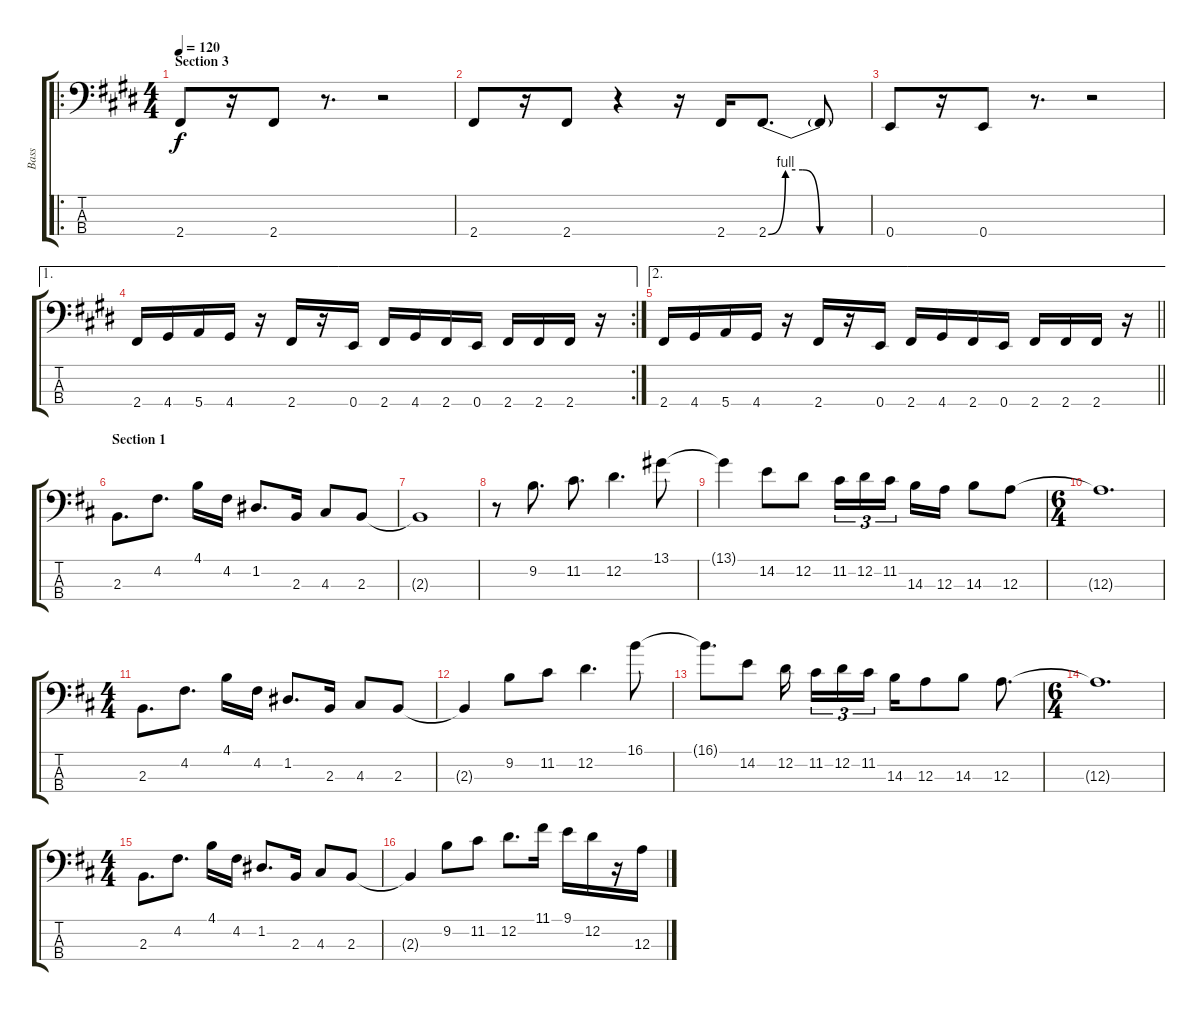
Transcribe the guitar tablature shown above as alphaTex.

\track ("Bass" "Bass") {instrument electricbassfinger}
\staff {score tabs}
\tuning (G2 D2 A1 E1) {hide}
\ro
\ts (4 4)
\section ("" "Section 3")
\tempo 120
\clef f4
\ks e
2.4.8{dy f} r.16 2.4.8 r.8{d} r.2 |
2.4.8 r.16 2.4.8 r.4 r.16 2.4.16 2.4{be (custom 0 0 10 4 20 4 30 0 60 0)}.8{d} 2.4{t}.8 |
0.4.8 r.16 0.4.8 r.8{d} r.2 |
\ae 1
\rc 2
2.4.16 4.4.16 5.4.16 4.4.16 r.16 2.4.16 r.16 0.4.16 2.4.16 4.4.16 2.4.16 0.4.16 2.4.16 2.4.16 2.4.16 r.16 |
\ae 2
\barLineRight lightlight
2.4.16 4.4.16 5.4.16 4.4.16 r.16 2.4.16 r.16 0.4.16 2.4.16 4.4.16 2.4.16 0.4.16 2.4.16 2.4.16 2.4.16 r.16 |
\section ("" "Section 1")
\ks d
2.3.8{d} 4.2.8{d} 4.1.16 4.2.16 1.2.8{d} 2.3.16 4.3.8 2.3.8 |
2.3{t}.1 |
r.8 9.2.8{d} 11.2.8{d} 12.2.4{d} 13.1.8 |
13.1{t}.4 14.2.8 12.2.8 11.2.16{tu (3 2)} 12.2.16{tu (3 2)} 11.2.16{tu (3 2) beam splitsecondary} 14.3.16 12.3.16 14.3.8 12.3.8 |
\ts (6 4)
12.3{t}.1{d} |
\ts (4 4)
2.3.8{d} 4.2.8{d} 4.1.16 4.2.16 1.2.8{d} 2.3.16 4.3.8 2.3.8 |
2.3{t}.4 9.2.8 11.2.8 12.2.4{d} 16.1.8 |
16.1{t}.8{d} 14.2.8 12.2.16{beam splitsecondary} 11.2.16{tu (3 2)} 12.2.16{tu (3 2)} 11.2.16{tu (3 2)} 14.3.16 12.3.8 14.3.8 12.3.8{d} |
\ts (6 4)
12.3{t}.1{d} |
\ts (4 4)
2.3.8{d} 4.2.8{d} 4.1.16 4.2.16 1.2.8{d} 2.3.16 4.3.8 2.3.8 |
2.3{t}.4 9.2.8 11.2.8 12.2.8{d} 11.1.16 9.1.16 12.2.16 r.16 12.3.16
